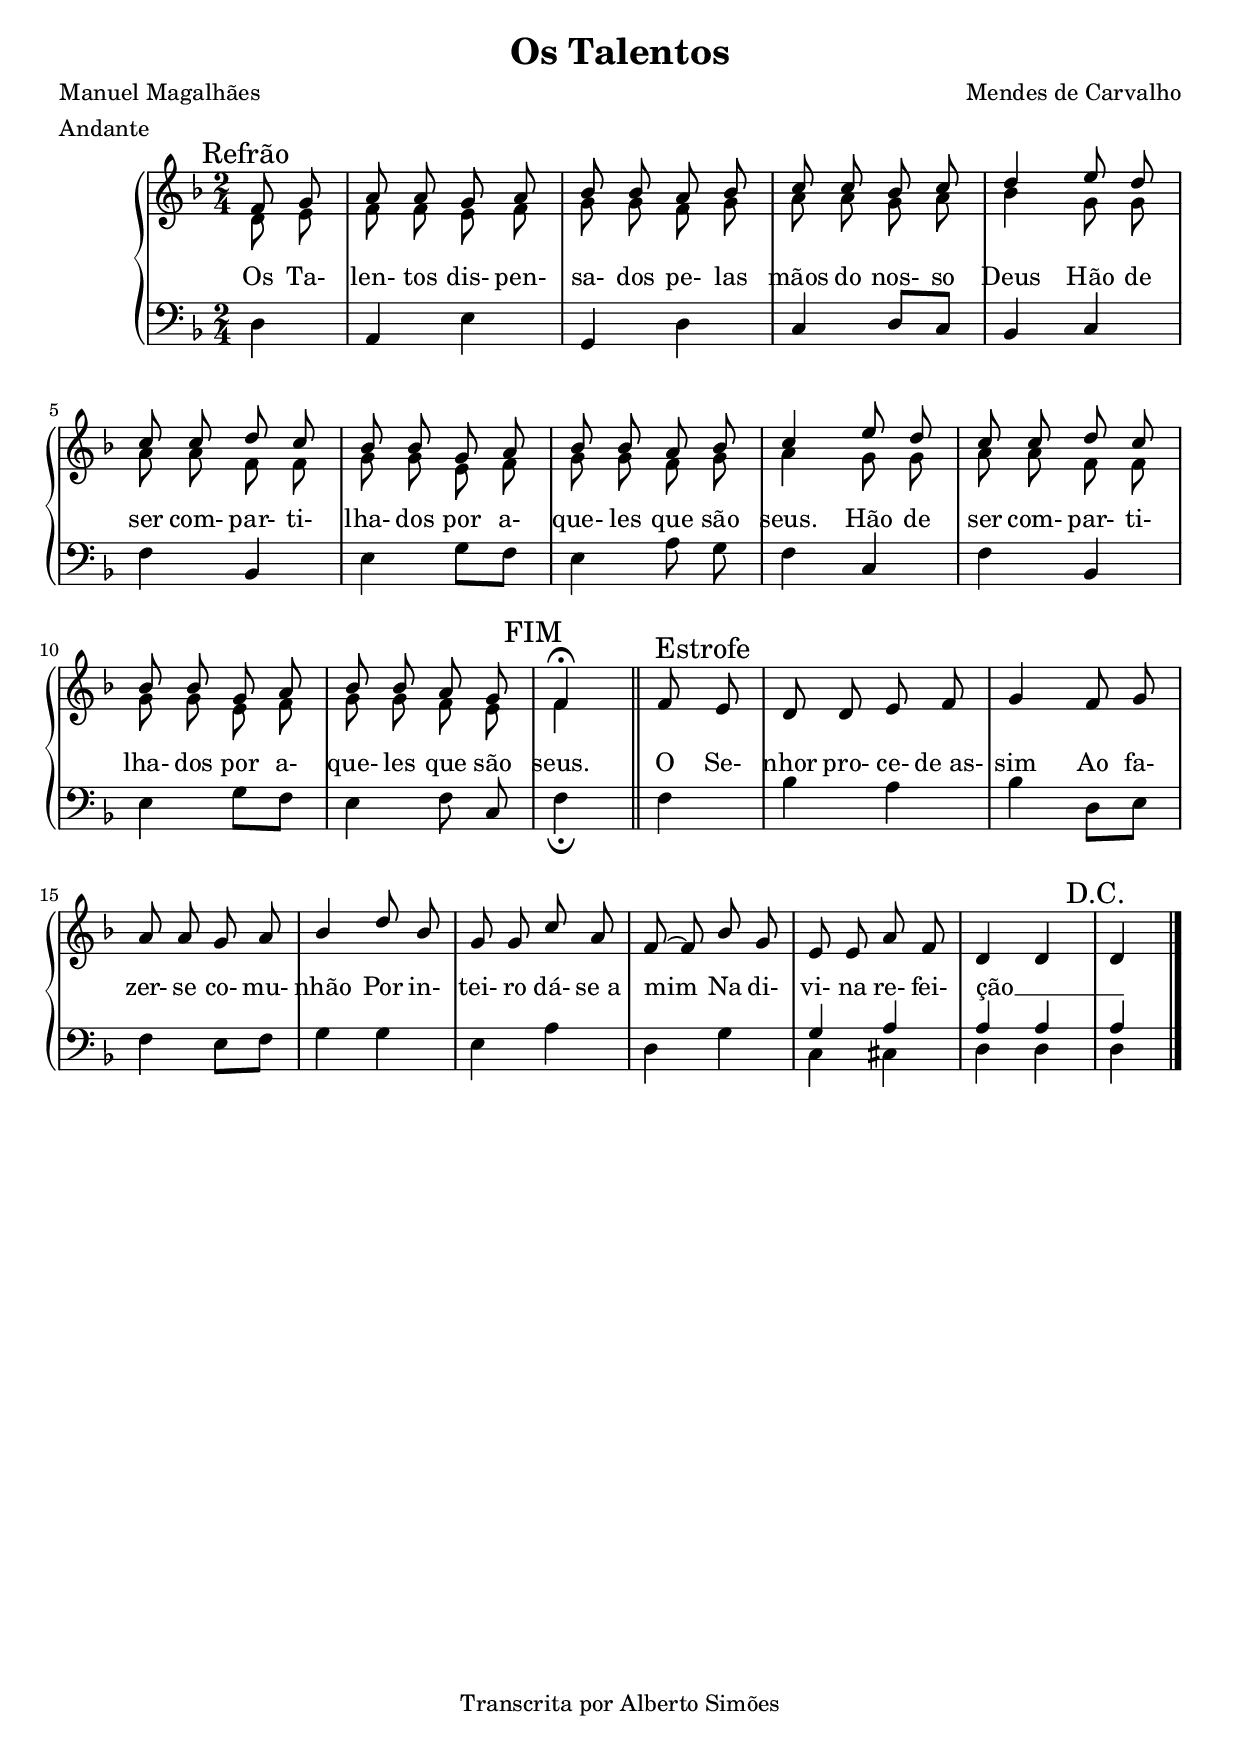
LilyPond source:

\version "2.14.0"

\header {
  title = "Os Talentos"
  composer = "Mendes de Carvalho"
  poet = "Manuel Magalhães"
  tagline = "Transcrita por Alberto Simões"
  meter = "Andante"
  ocasioes = "comunhao"
  seccao   = "comunhao"
}


global = {
  \key f \major
  \time 2/4
}

text = \lyricmode {
  Os Ta- len- tos dis- pen- sa- dos
  pe- las mãos do nos- so Deus
  Hão de ser com- par- ti- lha- dos
  por a- que- les que são seus.
  Hão de ser com- par- ti- lha- dos
  por a- que- les que são seus.

  O Se- nhor pro- ce- de_as- sim
  Ao fa- zer- se co- mu- nhão
  Por in- tei- ro dá- se_a mim
  Na di- vi- na re- fei- ção __ _ _ 
}

upperA = \relative c' {
  \autoBeamOff
  \mark "Refrão"
  \voiceOne

  \partial 4 f8 g
  a a g a
  bes bes a bes
  c c bes c
  d4 e8 d

  c8 c d c
  bes bes g a
  bes bes a bes
  c4 e8 d

  c c d c
  bes bes g a
  bes bes a g
  \mark "FIM" f4\fermata
   \bar "||"
  f8 \mark "Estrofe" e 

  d  d e f
  g4 f8 g
  a a g a
  bes4 d8 bes
  g g c a
  f ~ f bes g
  e e a f
  d4 d
  \mark "D.C." d \bar "|."
}

upperB = \relative c' {
  \autoBeamOff

  \partial 4 d8 e
  f f e f
  g g f g
  a a g a 
  bes4 g8 g
  a a f f
  g g e f
  g g f g
  a4 g8 g

  a8 a f f
  g g e f
  g g f e
  f4
}

lowerA = \relative c' {
  s4 s2 s2 s2 s2
  s2 s2 s2 s2
  s2 s2 s2 s4 s4
  s2 s2 s2 s2 s2
  s2 g4 a a a a
}

lowerB = \relative c {
  \stemNeutral
  d4 a e' g, d' c d8[ c] bes4 c
  f bes, e g8[ f] e4 a8\noBeam g f4 c
  f bes, e g8[ f] e4 f8\noBeam c f4\fermata

  f bes a bes d,8[ e] f4 e8[ f] g4 g e a
  \stemDown
  d, g c, cis d d d
}


upper = { \global \clef treble	<< \new Voice = "A" \upperA \\ \upperB >> }
lower = { \global \clef bass  	<< \lowerA \\ \lowerB >> }

\score {
  <<
    \new PianoStaff <<
      \new Staff = "upper" \upper
      \new Staff = "lower" \lower
    >>
    \new Lyrics \with { alignAboveContext = "lower" }
    { \lyricsto A \text }
  >>
  \layout {
    \context {
      \Staff \RemoveEmptyStaves 
    }
  }
  \midi {
    \context {
      \Score
      tempoWholesPerMinute = #(ly:make-moment 60 4)
    }
  }
}


